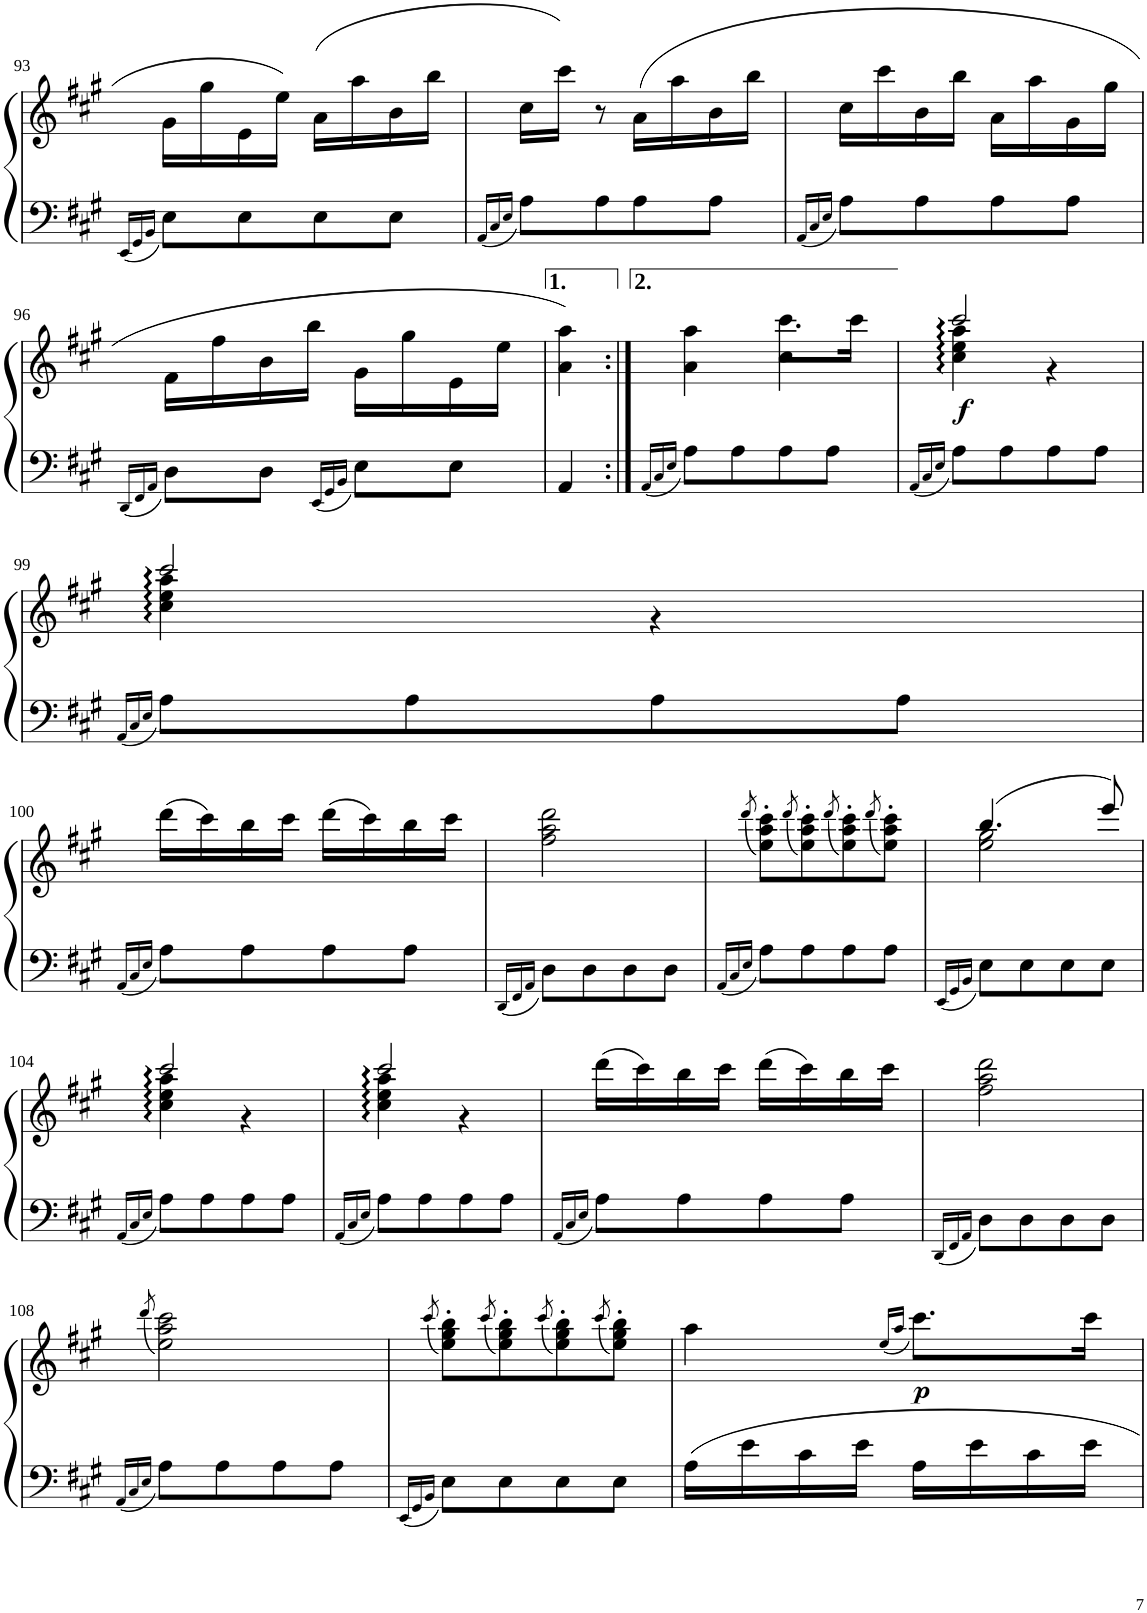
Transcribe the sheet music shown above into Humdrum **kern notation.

**kern	**kern	**dynam
*part1	*part1	*part1
*staff2	*staff1	*staff1/2
*I"Piano	*	*
*I'Pno	*	*
!!LO:PB:g=z
*clefF4	*clefG2	*
*k[f#c#g#]	*k[f#c#g#]	*
*M2/4	*M2/4	*
=93	=93	=93
16qEE/LL	.	.
16qGG#/	.	.
16qBB/JJ	.	.
8E\L	16g#\LL	.
.	16gg#\	.
8E\	16e\	.
.	16ee\JJ	.
8E\	(16a\LL	.
.	16aa\	.
8E\J	16b\	.
.	16bb\JJ	.
=94	=94	=94
16qAA/LL	.	.
16qC#/	.	.
16qE/JJ	.	.
8A\L	16cc#\LL	.
.	16ccc#\JJ)	.
8A\	8r	.
8A\	(16a\LL	.
.	16aa\	.
8A\J	16b\	.
.	16bb\JJ	.
=95	=95	=95
16qAA/LL	.	.
16qC#/	.	.
16qE/JJ	.	.
8A\L	16cc#\LL	.
.	16ccc#\	.
8A\	16b\	.
.	16bb\JJ	.
8A\	16a\LL	.
.	16aa\	.
8A\J	16g#\	.
.	16gg#\JJ	.
!!LO:LB:g=z
=96	=96	=96
16qDD/LL	.	.
16qFF#/	.	.
16qAA/JJ	.	.
8D\L	16f#\LL	.
.	16ff#\	.
8D\J	16b\	.
.	16bb\JJ	.
16qEE/LL	.	.
16qGG#/	.	.
16qBB/JJ	.	.
8E\L	16g#\LL	.
.	16gg#\	.
8E\J	16e\	.
.	16ee\JJ	.
=97	=97	=97
4AA/	4a\ 4aa\)	.
=97:|!	=97:|!	=97:|!
16qAA/LL	.	.
16qC#/	.	.
16qE/JJ	.	.
*	*^	*
8A\L	4a\ 4aa\	4ryy	.
8A\	.	.	.
8A\	4cc#\	8.ccc#\L	.
8A\J	.	.	.
.	.	16ccc#\Jk	.
*	*v	*v	*
=98	=98	=98
16qAA/LL	.	.
16qC#/	.	.
16qE/JJ	.	.
*	*^	*
*	*	*^	*
!	!	!	!	!LO:DY:b
8A\L	2ccc#/	4cc#\ 4ee\ 4aa\	4cc# 4ee 4aa [4ccc#	f
8A\	.	.	.	.
8A\	.	4r	4ccc#]	.
8A\J	.	.	.	.
!!LO:LB:g=z	!!	!!
=99	=99	=99	=99	=99
16qAA/LL	.	.	.	.
16qC#/	.	.	.	.
16qE/JJ	.	.	.	.
8A\L	2ccc#/	4cc#\ 4ee\ 4aa\	4cc# 4ee 4aa [4ccc#	.
8A\	.	.	.	.
8A\	.	4r	4ccc#]	.
8A\J	.	.	.	.
*	*v	*v	*v	*
!!LO:LB:g=z
=100	=100	=100
16qAA/LL	.	.
16qC#/	.	.
16qE/JJ	.	.
8A\L	(16ddd\LL	.
.	16ccc#\)	.
8A\	16bb\	.
.	16ccc#\JJ	.
8A\	(16ddd\LL	.
.	16ccc#\)	.
8A\J	16bb\	.
.	16ccc#\JJ	.
=101	=101	=101
16qDD/LL	.	.
16qFF#/	.	.
16qAA/JJ	.	.
8D\L	2ff#\ 2aa\ 2ddd\	.
8D\	.	.
8D\	.	.
8D\J	.	.
=102	=102	=102
16qAA/LL	.	.
16qC#/	.	.
16qE/JJ	(8qddd/	.
8A\L	8ee\' 8aa\' 8ccc#\'L)	.
.	(8qddd/	.
8A\	8ee\' 8aa\' 8ccc#\')	.
.	(8qddd/	.
8A\	8ee\' 8aa\' 8ccc#\')	.
.	(8qddd/	.
8A\J	8ee\' 8aa\' 8ccc#\'J)	.
=103	=103	=103
16qEE/LL	.	.
16qGG#/	.	.
16qBB/JJ	.	.
*	*^	*
8E\L	(4.bb/	2ee\ 2gg#\	.
8E\	.	.	.
8E\	.	.	.
8E\J	8eee/)	.	.
*	*v	*v	*
!!LO:LB:g=z
=104	=104	=104
16qAA/LL	.	.
16qC#/	.	.
16qE/JJ	.	.
*	*^	*
*	*	*^	*
8A\L	2ccc#/	4cc#\ 4ee\ 4aa\	4cc# 4ee 4aa [4ccc#	.
8A\	.	.	.	.
8A\	.	4r	4ccc#]	.
8A\J	.	.	.	.
=105	=105	=105	=105	=105
16qAA/LL	.	.	.	.
16qC#/	.	.	.	.
16qE/JJ	.	.	.	.
8A\L	2ccc#/	4cc#\ 4ee\ 4aa\	4cc# 4ee 4aa [4ccc#	.
8A\	.	.	.	.
8A\	.	4r	4ccc#]	.
8A\J	.	.	.	.
*	*v	*v	*v	*
=106	=106	=106
16qAA/LL	.	.
16qC#/	.	.
16qE/JJ	.	.
8A\L	(16ddd\LL	.
.	16ccc#\)	.
8A\	16bb\	.
.	16ccc#\JJ	.
8A\	(16ddd\LL	.
.	16ccc#\)	.
8A\J	16bb\	.
.	16ccc#\JJ	.
=107	=107	=107
16qDD/LL	.	.
16qFF#/	.	.
16qAA/JJ	.	.
8D\L	2ff#\ 2aa\ 2ddd\	.
8D\	.	.
8D\	.	.
8D\J	.	.
!!LO:LB:g=z
=108	=108	=108
16qAA/LL	.	.
16qC#/	.	.
16qE/JJ	(8qddd/	.
8A\L	2ee\ 2aa\ 2ccc#\)	.
8A\	.	.
8A\	.	.
8A\J	.	.
=109	=109	=109
16qEE/LL	.	.
16qGG#/	.	.
16qBB/JJ	(8qccc#/	.
8E\L	8ee\' 8gg#\' 8bb\'L)	.
.	(8qccc#/	.
8E\	8ee\' 8gg#\' 8bb\')	.
.	(8qccc#/	.
8E\	8ee\' 8gg#\' 8bb\')	.
.	(8qccc#/	.
8E\J	8ee\' 8gg#\' 8bb\'J)	.
=110	=110	=110
16A\LL	4aa\	.
16e\	.	.
16c#\	.	.
16e\JJ	.	.
.	(16qee/LL	.
.	16qaa/JJ	.
!	!	!LO:DY:b
16A\LL	8.ccc#\L)	p
16e\	.	.
16c#\	.	.
16e\JJ	16ccc#\Jk	.
=	=	=
*-	*-	*-
